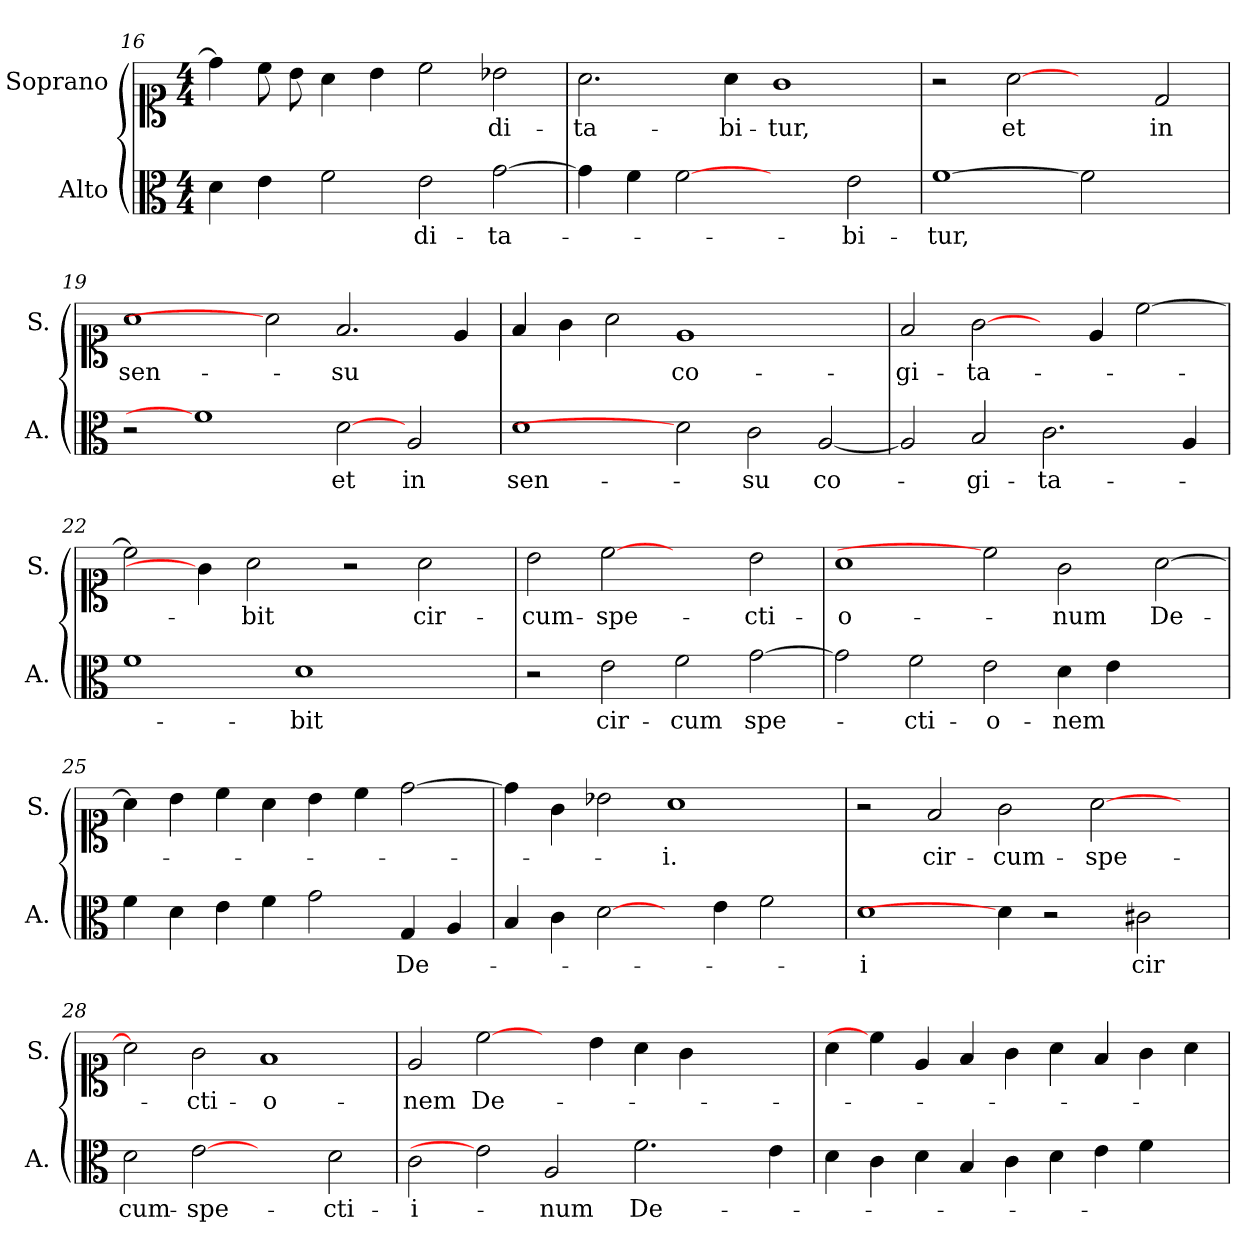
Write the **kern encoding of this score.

**kern	**text	**kern	**text
*part2	*part2	*part1	*part1
*staff2	*staff2	*staff1	*staff1
*I"Alto	*	*I"Soprano	*
*I'A.	*	*I'S.	*
!!LO:LB:g=z
*clefC3	*	*clefC1	*
*k[]	*	*k[]	*
*C:	*	*C:	*
*M4/4	*	*M4/4	*
=16	=16	=16	=16
4di\	.	4ddi\]	.
4ei\	.	8cci\	.
.	.	8bi\	.
2fi\	.	4ai\	.
.	.	4bi\	.
!	!LO:LY:b:color=#000000	!	!
2ei\	-di-	2cci\	.
!	!LO:LY:b:color=#000000	!	!
!	!	!	!LO:LY:b:color=#000000
[2gi\	-ta-	2b-Xi\	-di-
=17	=17	=17	=17
!	!	!	!LO:LY:b:color=#000000
4gi\]	.	2.ai\	-ta-
4fi\	.	.	.
[2fi	.	.	.
!	!	!	!LO:LY:b:color=#000000
.	.	4ai\	-bi-
!	!	!	!LO:LY:b:color=#000000
2ryy	.	1gi	-tur,
!	!LO:LY:b:color=#000000	!	!
2ei\	-bi-	.	.
=18	=18	=18	=18
!	!LO:LY:b:color=#000000	!	!
[1fi	-tur,	2r	.
!	!	!	!LO:LY:b:color=#000000
.	.	[2ai	et
2fi]	.	2ryy	.
!	!	!	!LO:LY:b:color=#000000
2ryy	.	2di/	in
=19	=19	=19	=19
!	!	!	!LO:LY:b:color=#000000
2r	.	1ai	sen-
1fi]	.	.	.
.	.	2ai]	.
!	!LO:LY:b:color=#000000	!	!
!	!	!	!LO:LY:b:color=#000000
[2di	et	2.fi/	-su
!	!LO:LY:b:color=#000000	!	!
2Ai/	in	.	.
.	.	4ei/	.
=20	=20	=20	=20
!	!LO:LY:b:color=#000000	!	!
1di	sen-	4fi/	.
.	.	4gi\	.
.	.	2ai\	.
!	!	!	!LO:LY:b:color=#000000
2di]	.	1ei	co-
!	!LO:LY:b:color=#000000	!	!
2ci\	-su	.	.
!	!LO:LY:b:color=#000000	!	!
[2Ai/	co-	2ryy	.
=21	=21	=21	=21
!	!	!	!LO:LY:b:color=#000000
2Ai/]	.	2fi/	-gi-
!	!LO:LY:b:color=#000000	!	!
!	!	!	!LO:LY:b:color=#000000
2Bi/	-gi-	[2gi\	-ta-
!	!LO:LY:b:color=#000000	!	!
2.ci\	-ta-	4ryy	.
.	.	4ei/	.
.	.	[2cci\	.
4Ai/	.	.	.
=22	=22	=22	=22
1fi	.	2cci\]	.
.	.	4gi\]	.
!	!	!	!LO:LY:b:color=#000000
.	.	2ai\	-bit
!	!LO:LY:b:color=#000000	!	!
1di	-bit	.	.
.	.	2r	.
!	!	!	!LO:LY:b:color=#000000
.	.	2ai\	cir-
4ryy	.	.	.
!!LO:LB:g=z
=23	=23	=23	=23
!	!	!	!LO:LY:b:color=#000000
2r	.	2bi\	-cum-
!	!LO:LY:b:color=#000000	!	!
!	!	!	!LO:LY:b:color=#000000
2ei\	cir-	[2cci	-spe-
!	!LO:LY:b:color=#000000	!	!
2fi\	-cum	2ryy	.
!	!LO:LY:b:color=#000000	!	!
!	!	!	!LO:LY:b:color=#000000
[2gi\	spe-	2bi\	-cti-
=24	=24	=24	=24
!	!	!	!LO:LY:b:color=#000000
2gi\]	.	1ai	-o-
!	!LO:LY:b:color=#000000	!	!
2fi\	-cti-	.	.
!	!LO:LY:b:color=#000000	!	!
2ei\	-o-	2cci]	.
!	!LO:LY:b:color=#000000	!	!
!	!	!	!LO:LY:b:color=#000000
4di\	-nem	2gi\	-num
4ei\	.	.	.
!	!	!	!LO:LY:b:color=#000000
2ryy	.	[2ai\	De-
=25	=25	=25	=25
4fi\	.	4ai\]	.
4di\	.	4bi\	.
4ei\	.	4cci\	.
4fi\	.	4ai\	.
2gi\	.	4bi\	.
.	.	4cci\	.
!	!LO:LY:b:color=#000000	!	!
4Gi/	De-	[2ddi\	.
4Ai/	.	.	.
=26	=26	=26	=26
4Bi/	.	4ddi\]	.
4ci\	.	4gi\	.
[2di\	.	2b-Xi\	.
!	!	!	!LO:LY:b:color=#000000
4ryy	.	1ai	-i.
4ei\	.	.	.
2fi\	.	.	.
=27	=27	=27	=27
!	!LO:LY:b:color=#000000	!	!
1di	-i	2r	.
!	!	!	!LO:LY:b:color=#000000
.	.	2fi/	cir-
!	!	!	!LO:LY:b:color=#000000
4di\]	.	2gi\	-cum-
2r	.	.	.
!	!	!	!LO:LY:b:color=#000000
.	.	[2ai\	-spe-
!	!LO:LY:b:color=#000000	!	!
2c#Xi\	cir	.	.
.	.	4ryy	.
!!LO:LB:g=z
=28	=28	=28	=28
!	!LO:LY:b:color=#000000	!	!
2di\	cum-	2ai\]	.
!	!LO:LY:b:color=#000000	!	!
!	!	!	!LO:LY:b:color=#000000
[2ei	-spe-	2gi\	-cti-
!	!	!	!LO:LY:b:color=#000000
2ryy	.	1fi	-o-
!	!LO:LY:b:color=#000000	!	!
2di\	-cti-	.	.
=29	=29	=29	=29
!	!LO:LY:b:color=#000000	!	!
!	!	!	!LO:LY:b:color=#000000
2ci\	-i-	2ei/	-nem
!	!	!	!LO:LY:b:color=#000000
2ei]	.	[2cci\	De-
!	!LO:LY:b:color=#000000	!	!
2Ai/	-num	4ryy	.
.	.	4bi\	.
!	!LO:LY:b:color=#000000	!	!
2.fi\	De-	4ai\	.
.	.	4gi\	.
.	.	2ryy	.
4ei\	.	.	.
=30	=30	=30	=30
4di\	.	4ai\	.
4ci\	.	4cci\]	.
4di\	.	4ei/	.
4Bi/	.	4fi/	.
4ci\	.	4gi\	.
4di\	.	4ai\	.
4ei\	.	4fi/	.
4fi\	.	4gi\	.
4ryy	.	4ai\	.
=	=	=	=
*-	*-	*-	*-
